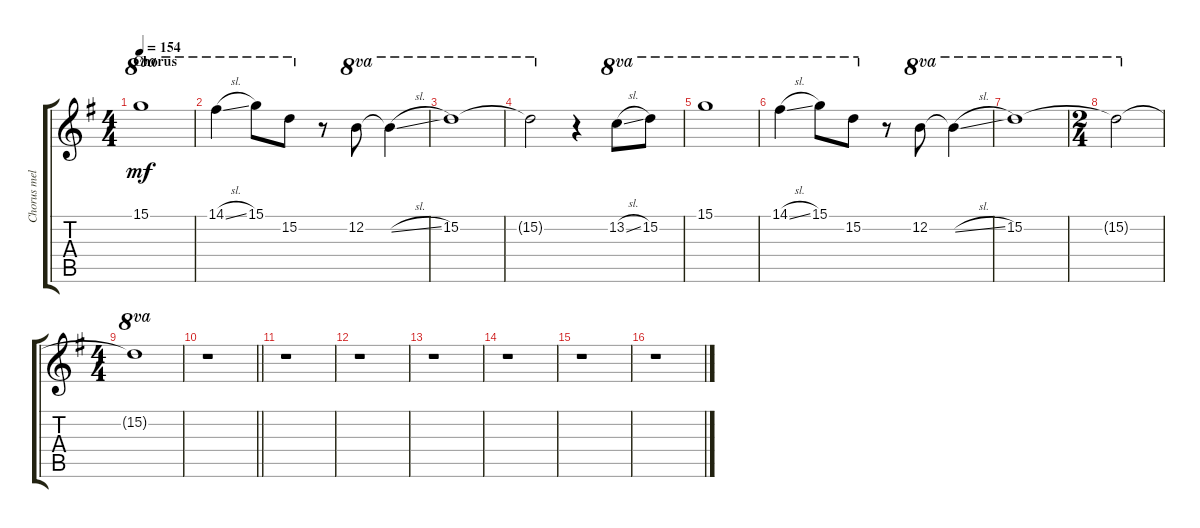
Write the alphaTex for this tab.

\track ("Chorus melody (w/slide)" "Chorus mel") {instrument electricguitarclean}
\staff {score tabs}
\tuning (E4 B3 G3 D3 A2 E2) {hide}
\ts (4 4)
\section ("" "Chorus")
\tempo 154
\clef g2
\ks g
15.1.1{ot 8va dy mf} |
14.1{sl}.4{ot 8va} 15.1.8{ot 8va} 15.2.8{ot 8va} r.8 12.2.8{ot 8va} 12.2{sl t}.4{ot 8va} |
15.2.1{ot 8va} |
15.2{t}.2{ot 8va} r.4 13.2{sl}.8{ot 8va} 15.2.8{ot 8va} |
15.1.1{ot 8va} |
14.1{sl}.4{ot 8va} 15.1.8{ot 8va} 15.2.8{ot 8va} r.8 12.2.8{ot 8va} 12.2{sl t}.4{ot 8va} |
15.2.1{ot 8va} |
\ts (2 4)
15.2{t}.2{ot 8va} |
\ts (4 4)
15.2{t}.1{ot 8va} |
\barLineRight lightlight
r.1 |
r.1 |
r.1 |
r.1 |
r.1 |
r.1 |
r.1
